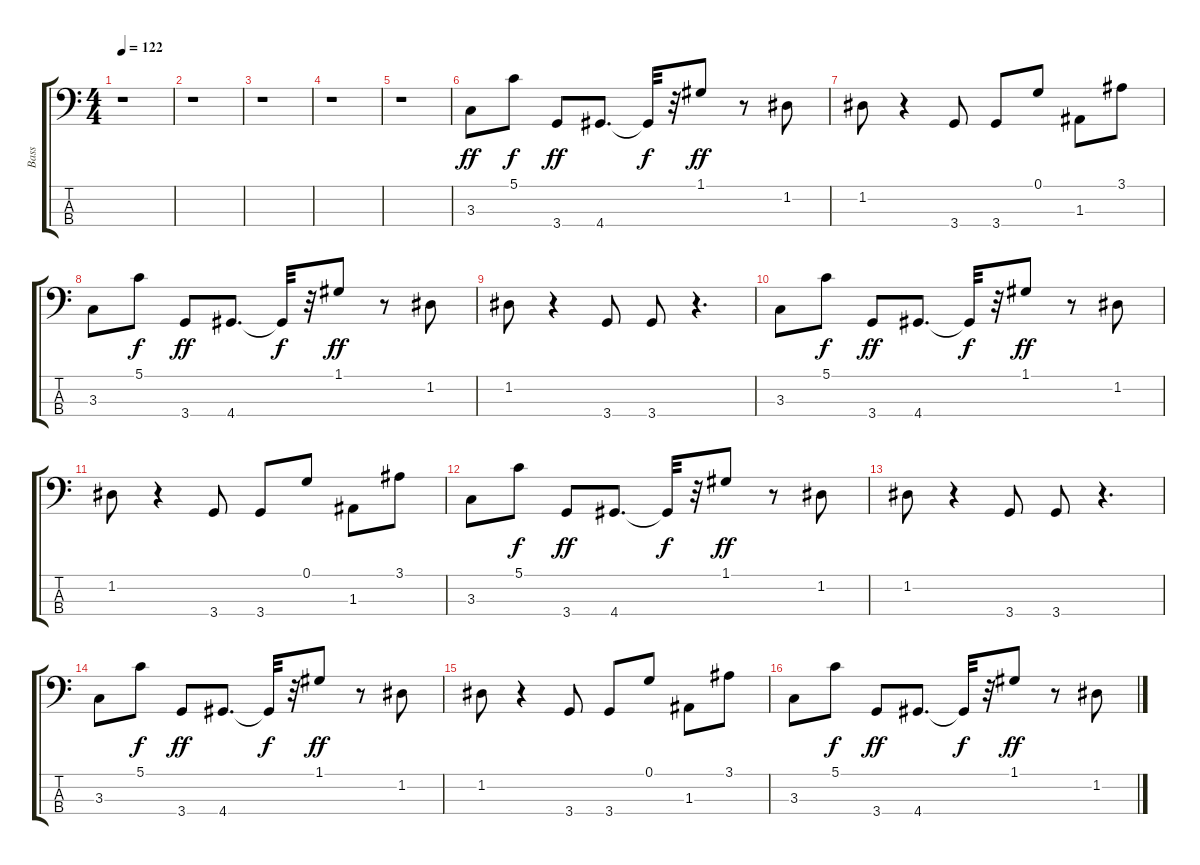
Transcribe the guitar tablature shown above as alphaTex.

\track ("Bass" "Bass") {instrument synthbass2}
\staff {score tabs}
\tuning (G2 D2 A1 E1) {hide}
\ts (4 4)
\tempo 122
\clef f4
\ks c
r.1{dy f} |
r.1 |
r.1 |
r.1 |
r.1 |
3.3.8{dy ff} 5.1.8{dy f} 3.4.8{dy ff} 4.4.8{d} 4.4{t}.32{dy f} r.32 1.1.8{dy ff} r.8 1.2.8 |
1.2.8 r.4 3.4.8 3.4.8 0.1.8 1.3.8 3.1.8 |
3.3.8 5.1.8{dy f} 3.4.8{dy ff} 4.4.8{d} 4.4{t}.32{dy f} r.32 1.1.8{dy ff} r.8 1.2.8 |
1.2.8 r.4 3.4.8 3.4.8 r.4{d} |
3.3.8 5.1.8{dy f} 3.4.8{dy ff} 4.4.8{d} 4.4{t}.32{dy f} r.32 1.1.8{dy ff} r.8 1.2.8 |
1.2.8 r.4 3.4.8 3.4.8 0.1.8 1.3.8 3.1.8 |
3.3.8 5.1.8{dy f} 3.4.8{dy ff} 4.4.8{d} 4.4{t}.32{dy f} r.32 1.1.8{dy ff} r.8 1.2.8 |
1.2.8 r.4 3.4.8 3.4.8 r.4{d} |
3.3.8 5.1.8{dy f} 3.4.8{dy ff} 4.4.8{d} 4.4{t}.32{dy f} r.32 1.1.8{dy ff} r.8 1.2.8 |
1.2.8 r.4 3.4.8 3.4.8 0.1.8 1.3.8 3.1.8 |
3.3.8 5.1.8{dy f} 3.4.8{dy ff} 4.4.8{d} 4.4{t}.32{dy f} r.32 1.1.8{dy ff} r.8 1.2.8
